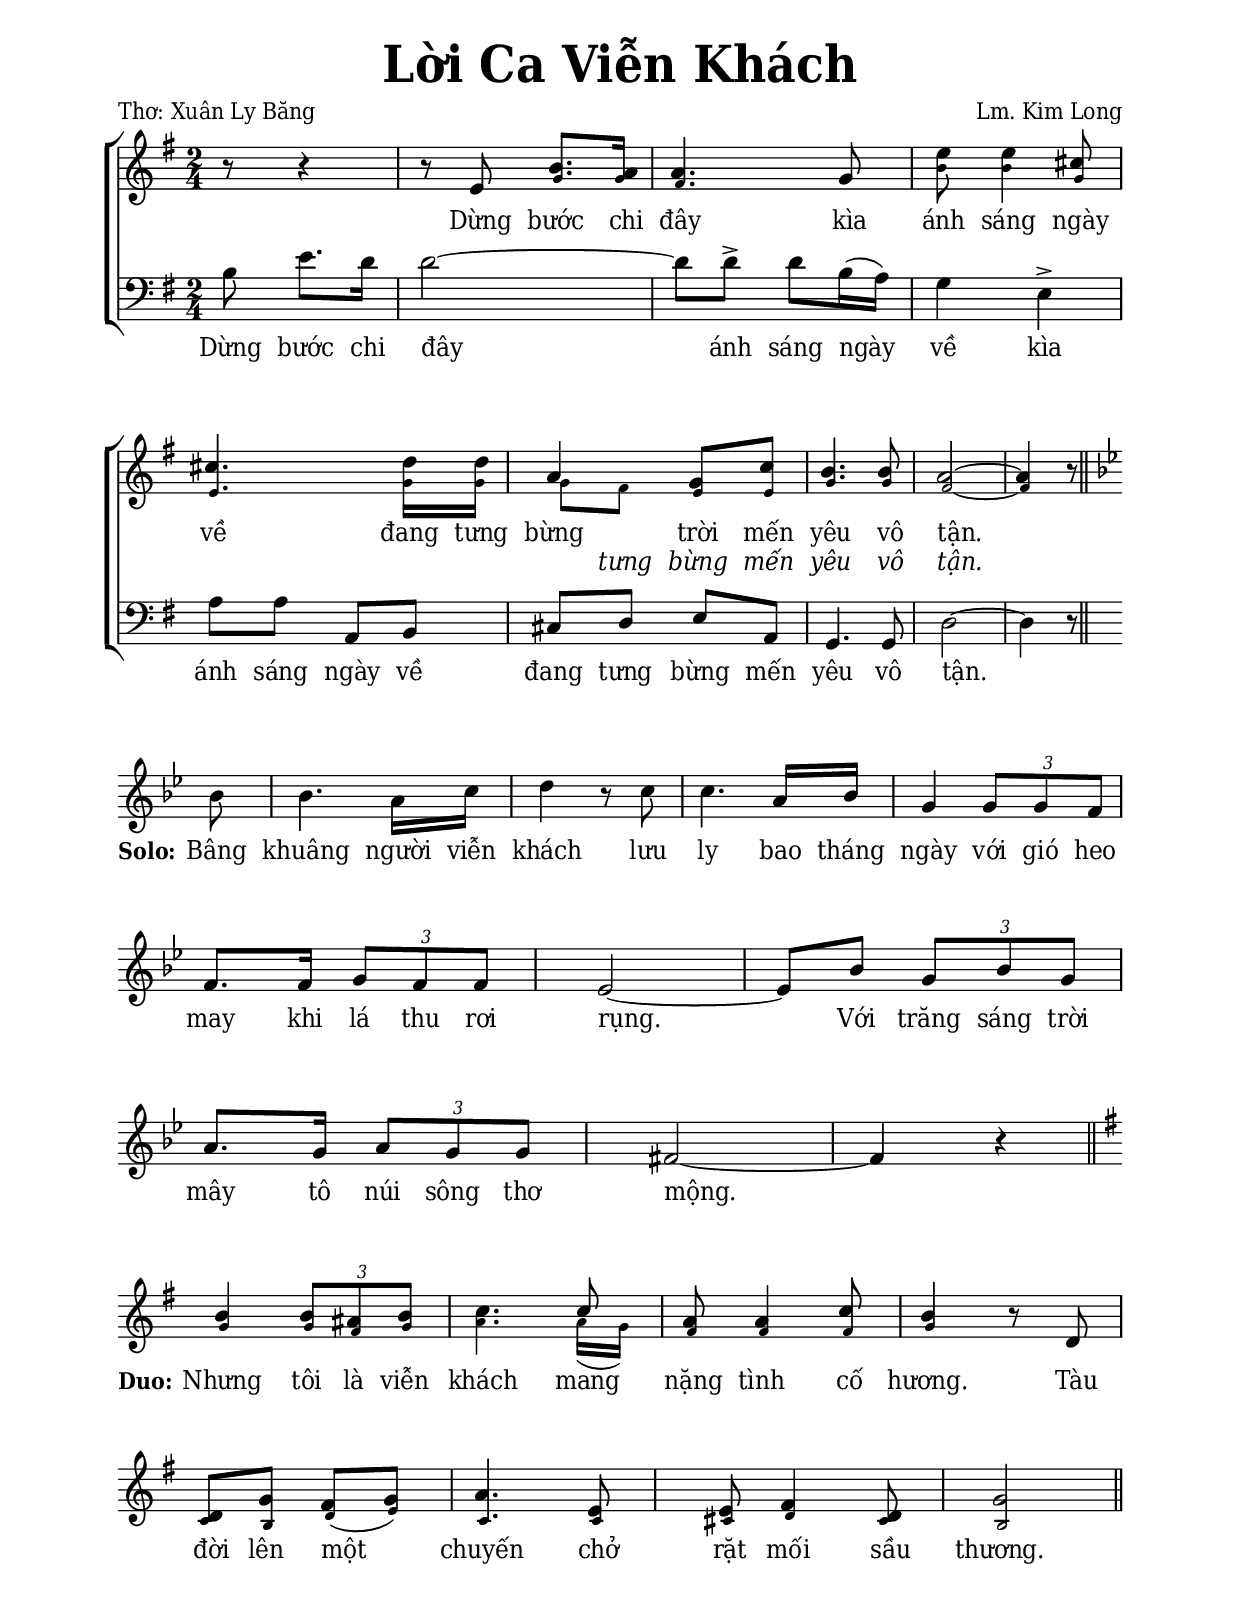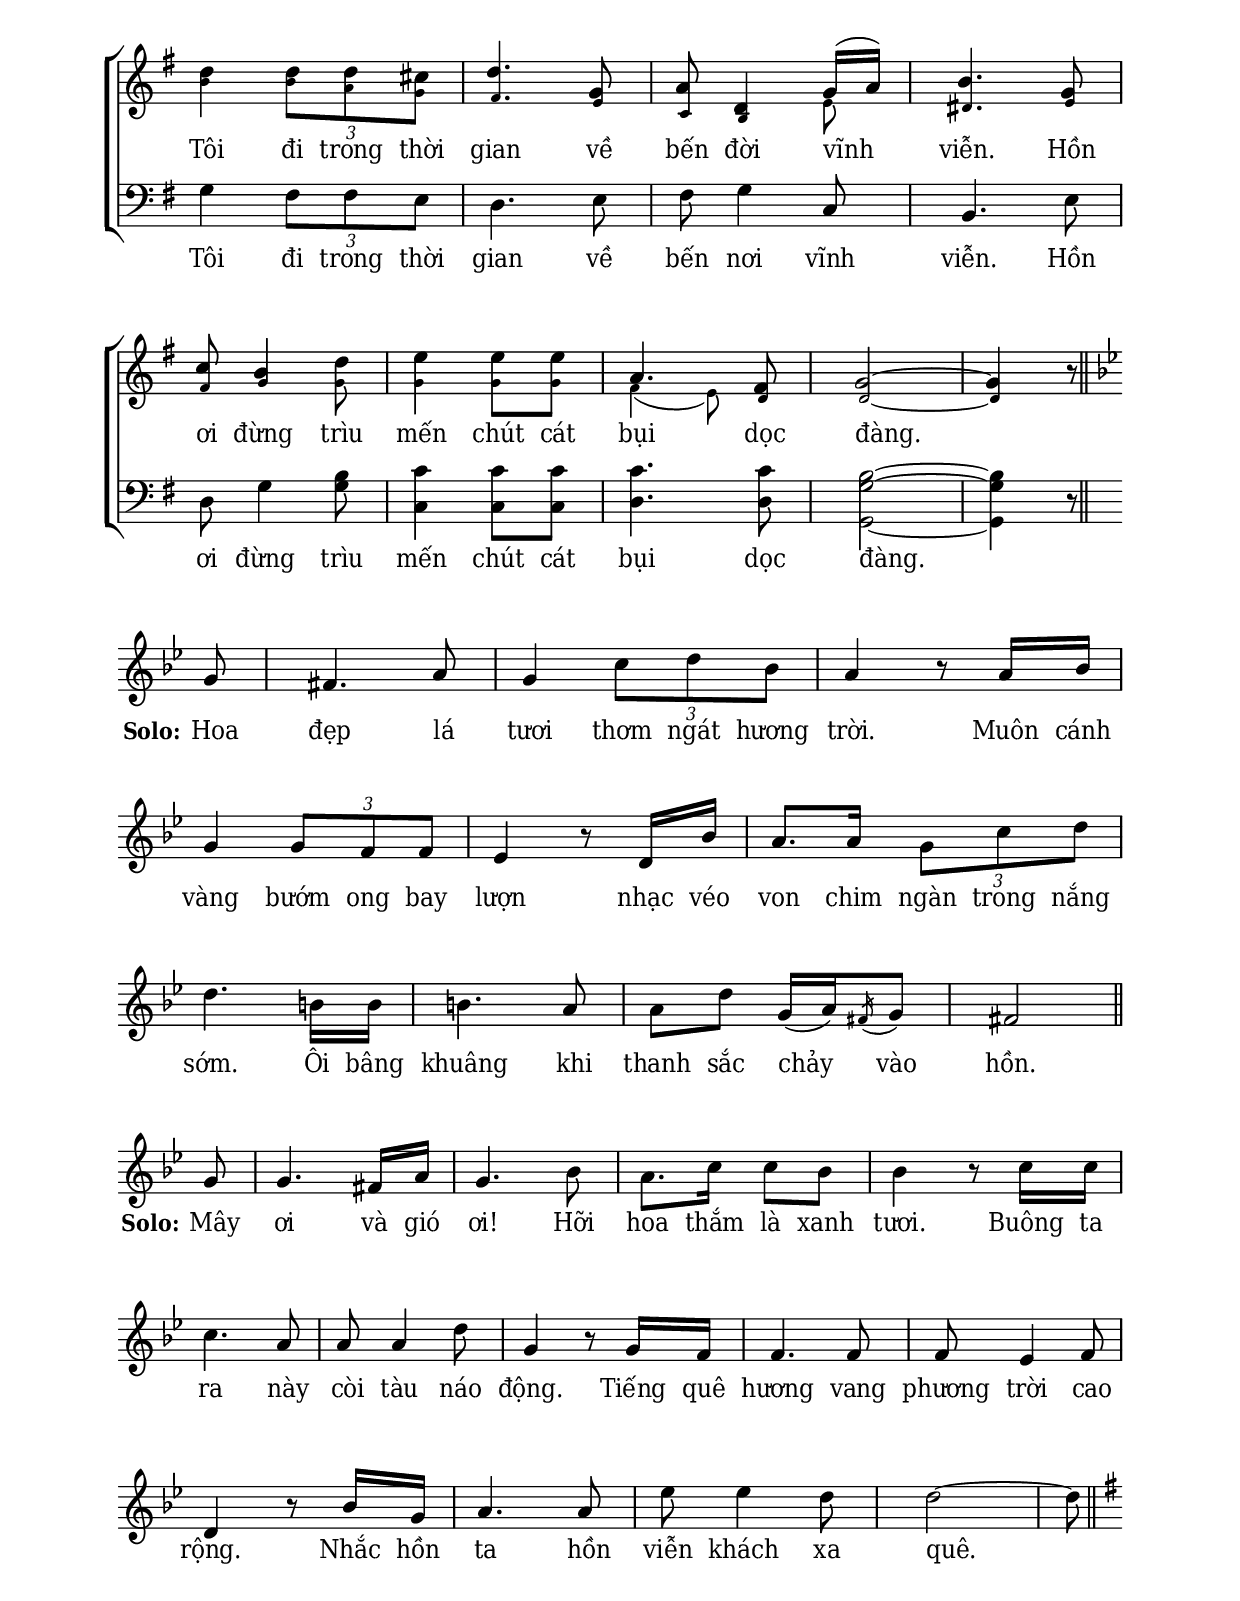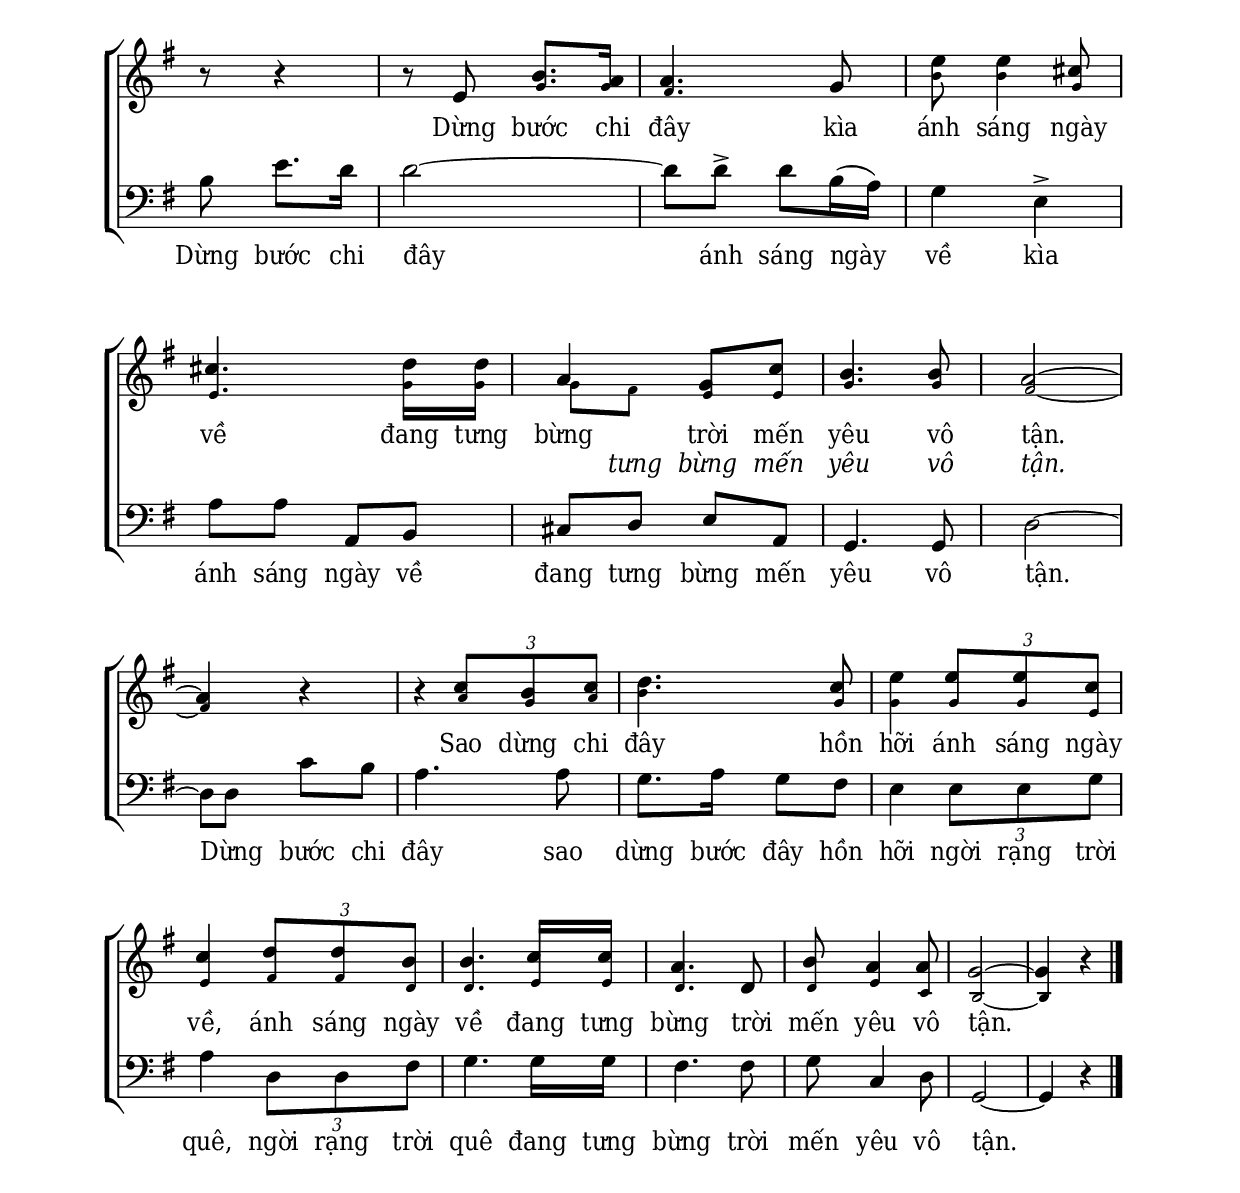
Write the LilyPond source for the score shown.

% Cài đặt chung
\version "2.22.1"
\include "english.ly"

\header {
  title = \markup { \fontsize #3 "Lời Ca Viễn Khách" }
  poet = "Thơ: Xuân Ly Băng"
  composer = "Lm. Kim Long"
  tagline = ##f
}

% Nhạc
nhacPhienKhucSop = \relative c' {
  \set Staff.printKeyCancellation = ##f
  \partial 4. r8 r4 |
  r8 e b'8. a16 |
  a4. g8 |
  e' e4 cs8 |
  cs4. d16 d |
  a4 g8 c |
  b4. b8 |
  a2 ~ |
  a4 r8 \bar "||" \break
  
  \key bf \major
  bf8 |
  bf4. a16 c |
  d4 r8 c |
  c4. a16 bf |
  g4 \tuplet 3/2 { g8 g f } |
  f8. f16 \tuplet 3/2 { g8 f f } |
  ef2 ~ |
  ef8 bf' \tuplet 3/2 { g8 bf g } |
  a8. g16 \tuplet 3/2 { a8 g g } |
  fs2 ~ |
  fs4 r \bar "||" \break
  
  \key g \major b4 \tuplet 3/2 { b8 as b } |
  c4. c8 |
  a a4 c8 |
  b4 r8 d, |
  d g fs (g) |
  a4. e8 |
  e fs4 d8 |
  g2 \bar "||" \break
  
  d'4 \tuplet 3/2 { d8 d cs } |
  d4. g,8 |
  a d,4 g16 (a) |
  b4. g8 |
  c b4 d8 |
  e4 e8 e |
  a,4. fs8 |
  g2 ~ |
  g4 r8 \bar "||" \break
  
  \key bf \major
  g8 |
  fs4. a8 |
  g4 \tuplet 3/2 { c8 d bf } |
  a4 r8 a16 bf |
  g4 \tuplet 3/2 { g8 f f } |
  ef4 r8 d16 bf' |
  a8. a16 \tuplet 3/2 { g8 c d } |
  d4. b!16 b |
  b!4. a8 |
  a d g,16 (a) \slashedGrace { fs16 (} g8) |
  fs2 \bar "||" \break
  
  \partial 8 g8 |
  g4. fs16 a |
  g4. bf8 |
  a8. c16 c8 bf |
  bf4 r8 c16 c |
  c4. a8 |
  a a4 d8 |
  g,4 r8 g16 f |
  f4. f8 |
  f ef4 f8 |
  d4 r8 bf'16 g |
  a4. a8 |
  ef' ef4 d8 |
  d2 ~ |
  d8 \bar "||" \break
  
  \key g \major
  r8 r4 |
  r8 e, b'8. a16 |
  a4. g8 |
  e' e4 cs8 |
  cs4. d16 d |
  a4 g8 c |
  b4. b8 |
  a2 ~ |
  a4 r |
  r \tuplet 3/2 { c8 b c } |
  d4. c8 |
  e4 \tuplet 3/2 { e8 e c } |
  c4 \tuplet 3/2 { d8 d b } |
  b4. c16 c |
  a4. d,8 |
  b' a4 a8 |
  g2 ~ |
  g4 r \bar "|."
}

nhacPhienKhucAlto = \relative c' {
  \set Staff.printKeyCancellation = ##f
  r8 r4 |
  r8 e g8. g16 |
  fs4. g8 |
  b b4 g8 |
  e4. g16 g |
  g8 fs e e |
  g4. g8 |
  fs2 ~ |
  fs4 r8
  r8
  R2*10
  
  \key g \major
  g4 \tuplet 3/2 { g8 fs g } |
  a4. a16 (g) |
  fs8 fs4 fs8 |
  g4 r8 d |
  c b d (e) |
  c4. c8 |
  cs d4 cs8 |
  b2
  
  b'4 \tuplet 3/2 { b8 a g } |
  fs4. e8 |
  c b4 e8 |
  ds4. e8 |
  fs g4 g8 |
  g4 g8 g |
  fs4 (e8) d |
  d2 ~ |
  d4 r8
  
  r8
  R2*10
  r8
  R2*13
  r8
  
  \key g \major
  r8 r4 |
  r8 e8 g8. g16 |
  fs4. g8 |
  b b4 g8 |
  e4. g16 g |
  g8 fs e e |
  g4. g8 |
  fs2 ~ |
  fs4 r |
  r \tuplet 3/2 { a8 g a } |
  b4. g8 |
  g4 \tuplet 3/2 { g8 g e } |
  e4 \tuplet 3/2 { fs8 fs d } |
  d4. e16 e |
  d4. d8 |
  d e4 c8 |
  b2 ~ |
  b4 r
}

nhacPhienKhucBas = \relative c' {
  \set Staff.printKeyCancellation = ##f
  b8 e8. d16 |
  d2 ~ |
  d8 d ^> d b16 (a) |
  g4 e ^> |
  a8 a a, b |
  cs d e a, |
  g4. g8 |
  d'2 ~ |
  d4 r8
  r8
  R2*18
  
  g4 \tuplet 3/2 { fs8 fs e } |
  d4. e8 |
  fs g4 c,8 |
  b4. e8 |
  d g4
  <<
    {
      b8 |
      c4 c8 c |
      c4. c8 |
      <b g>2 ~ |
      <b g>4
    }
    {
      g8 c,4 c8 c |
      d4. d8 |
      g,2 ~ |
      g4
    }
  >>
  r8
  r8 |
  R2*10
  r8
  R2*13
  r8
  
  b'8 e8. d16 |
  d2 ~ |
  d8 d ^> d b16 (a) |
  g4 e ^> |
  a8 a a, b |
  cs d e a, |
  g4. g8 |
  d'2 ~ |
  d8 d c' b |
  a4. a8 |
  g8. a16 g8 fs |
  e4 \tuplet 3/2 { e8 e g } |
  a4 \tuplet 3/2 { d,8 d fs } |
  g4. g16 g |
  fs4. fs8 |
  g8 c,4 d8 |
  g,2 ~ |
  g4 r
}

% Lời
loiPhienKhucSop = \lyricmode {
  Dừng bước chi đây kìa ánh sáng ngày về
  đang tưng bừng trời mến yêu vô tận.
  \set stanza = "Solo:"
  Bâng khuâng người viễn khách lưu ly bao tháng ngày
  với gió heo may khi lá thu rơi rụng.
  Với trăng sáng trời mây tô núi sông thơ mộng.
  \set stanza = "Duo:"
  Nhưng tôi là viễn khách mang nặng tình cố hương.
  Tàu đời lên một chuyến chở rặt mối sầu thương.
  
  Tôi đi trong thời gian về bến đời vĩnh viễn.
  Hồn ơi đừng trìu mến chút cát bụi dọc đàng.
  \set stanza = "Solo:"
  Hoa đẹp lá tươi thơm ngát hương trời.
  Muôn cánh vàng bướm ong bay lượn
  nhạc véo von chim ngàn trong nắng sớm.
  Ôi bâng khuâng khi thanh sắc chảy vào hồn.
  \set stanza = "Solo:"
  Mây ơi và gió ơi!
  Hỡi hoa thắm là xanh tươi.
  Buông ta ra này còi tàu náo động.
  Tiếng quê hương vang phương trời cao rộng.
  Nhắc hồn ta hồn viễn khách xa quê.
  
  Dừng bước chi đây kìa ánh sáng ngày về
  đang tưng bừng trời mến yêu vô tận.
  Sao dừng chi đây hồn hỡi ánh sáng ngày về,
  ánh sáng ngày về đang tưng bừng trời mến yêu vô tận.
}

loiPhienKhucAlto = \lyricmode {
  \override Lyrics.LyricText.font-shape = #'italic
  \repeat unfold 12 { _ }
  tưng bừng mến yêu vô tận.
  \repeat unfold 52 { _ }
  tưng bừng mến yêu vô tận.
}

loiPhienKhucBas = \lyricmode {
  Dừng bước chi đây ánh sáng ngày về
  kìa ánh sáng ngày về đang tưng bừng mến yêu vô tận.
  
  Tôi đi trong thời gian về bến nơi vĩnh viễn.
  Hồn ơi đừng trìu mến chút cát bụi dọc đàng.
  
  Dừng bước chi đây ánh sáng ngày về
  kìa ánh sáng ngày về đang tưng bừng mến yêu vô tận.
  Dừng bước chi đây sao dừng bước đây hồn hỡi
  ngời rạng trời quê, ngời rạng trời quê
  đang tưng bừng trời mến yêu vô tận.
}

% Dàn trang
\paper {
  #(set-paper-size "a4")
  top-margin = 15\mm
  bottom-margin = 20\mm
  left-margin = 20\mm
  right-margin = 20\mm
  indent = #0
  #(define fonts
    (make-pango-font-tree
      "Deja Vu Serif Condensed"
      "Deja Vu Serif Condensed"
      "Deja Vu Serif Condensed"
      (/ 20 20)))
  print-page-number = #f
  %page-count = #2
  %ragged-bottom = ##t
  ragged-last-bottom = ##t
}

TongNhip = {
  \key g \major \time 2/4
  \set Timing.beamExceptions = #'()
  \set Timing.baseMoment = #(ly:make-moment 1/4)
  \set Timing.beatStructure = #'(1 1)
}

% Đổi kích thước nốt cho bè phụ
notBePhu =
#(define-music-function (font-size music) (number? ly:music?)
   (for-some-music
     (lambda (m)
       (if (music-is-of-type? m 'rhythmic-event)
           (begin
             (set! (ly:music-property m 'tweaks)
                   (cons `(font-size . ,font-size)
                         (ly:music-property m 'tweaks)))
             #t)
           #f))
     music)
   music)

\score {
  \new ChoirStaff <<
    \new Staff \with {
        \consists "Merge_rests_engraver"
        printPartCombineTexts = ##f
      }
      <<
      \new Voice \TongNhip \partCombine 
        \nhacPhienKhucSop
        \notBePhu -3 { \nhacPhienKhucAlto }
      \new NullVoice = beSop \nhacPhienKhucSop
      \new Lyrics \lyricsto beSop \loiPhienKhucSop
      \new NullVoice = beAlto \nhacPhienKhucAlto
      \new Lyrics \lyricsto beAlto \loiPhienKhucAlto
      >>
    \new Staff <<
        \clef bass
        \new Voice = beBas {
          \TongNhip \nhacPhienKhucBas
        }
      \new Lyrics \lyricsto beBas \loiPhienKhucBas
    >>
  >>
  \layout {
    \override Lyrics.LyricSpace.minimum-distance = #1.5
    \override Score.BarNumber.break-visibility = ##(#f #f #f)
    \override Score.SpacingSpanner.uniform-stretching = ##t
    \context {
      \Staff \RemoveEmptyStaves
      \override VerticalAxisGroup.remove-first = ##t
    }
  }
}